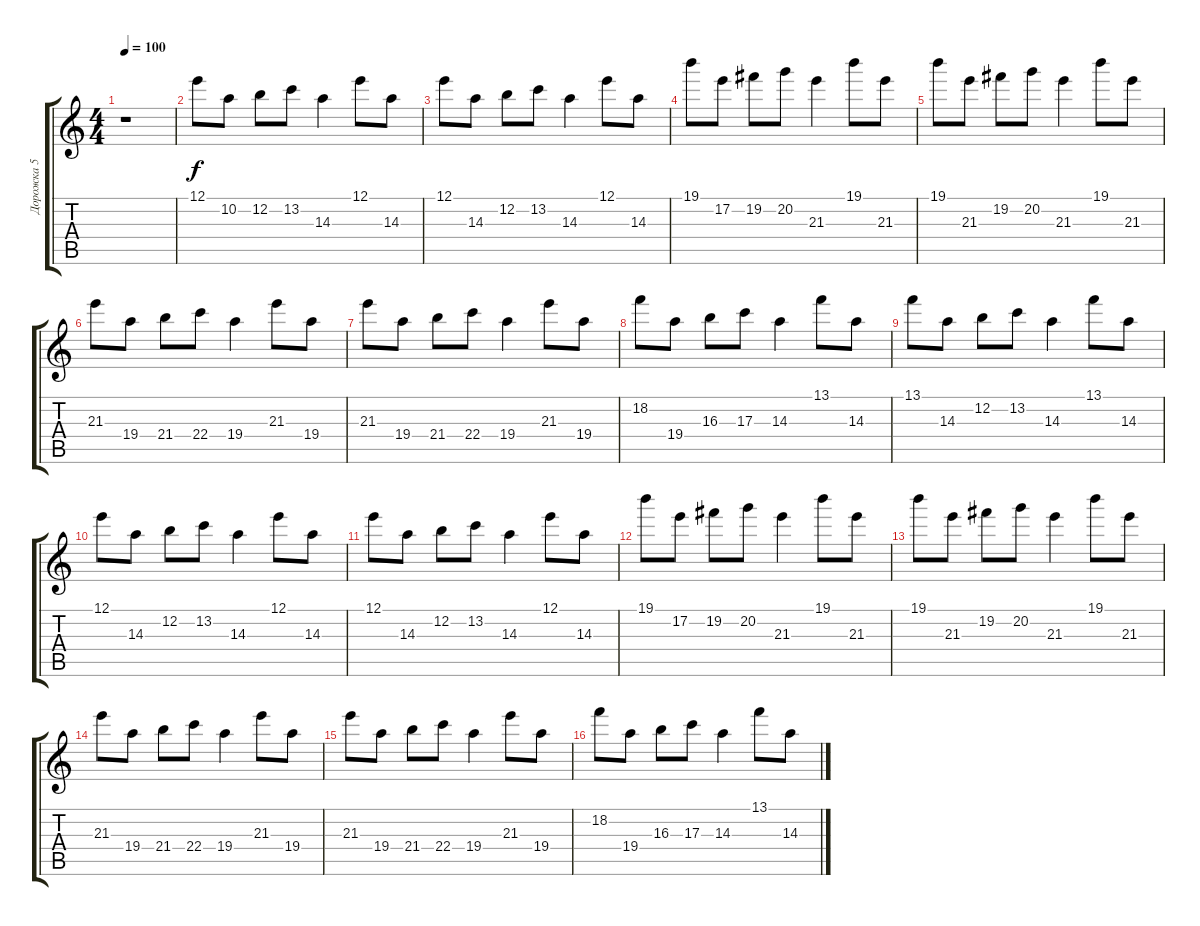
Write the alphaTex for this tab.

\track ("Дорожка 5" "Дорожка 5") {instrument distortionguitar}
\staff {score tabs}
\tuning (E4 B3 G3 D3 A2 E2) {hide}
\ts (4 4)
\tempo 100
\clef g2
\ks c
r.1{dy f} |
12.1.8 10.2.8 12.2.8 13.2.8 14.3.4 12.1.8 14.3.8 |
12.1.8 14.3.8 12.2.8 13.2.8 14.3.4 12.1.8 14.3.8 |
19.1.8 17.2.8 19.2.8 20.2.8 21.3.4 19.1.8 21.3.8 |
19.1.8 21.3.8 19.2.8 20.2.8 21.3.4 19.1.8 21.3.8 |
21.3.8 19.4.8 21.4.8 22.4.8 19.4.4 21.3.8 19.4.8 |
21.3.8 19.4.8 21.4.8 22.4.8 19.4.4 21.3.8 19.4.8 |
18.2.8 19.4.8 16.3.8 17.3.8 14.3.4 13.1.8 14.3.8 |
13.1.8 14.3.8 12.2.8 13.2.8 14.3.4 13.1.8 14.3.8 |
12.1.8 14.3.8 12.2.8 13.2.8 14.3.4 12.1.8 14.3.8 |
12.1.8 14.3.8 12.2.8 13.2.8 14.3.4 12.1.8 14.3.8 |
19.1.8 17.2.8 19.2.8 20.2.8 21.3.4 19.1.8 21.3.8 |
19.1.8 21.3.8 19.2.8 20.2.8 21.3.4 19.1.8 21.3.8 |
21.3.8 19.4.8 21.4.8 22.4.8 19.4.4 21.3.8 19.4.8 |
21.3.8 19.4.8 21.4.8 22.4.8 19.4.4 21.3.8 19.4.8 |
18.2.8 19.4.8 16.3.8 17.3.8 14.3.4 13.1.8 14.3.8
